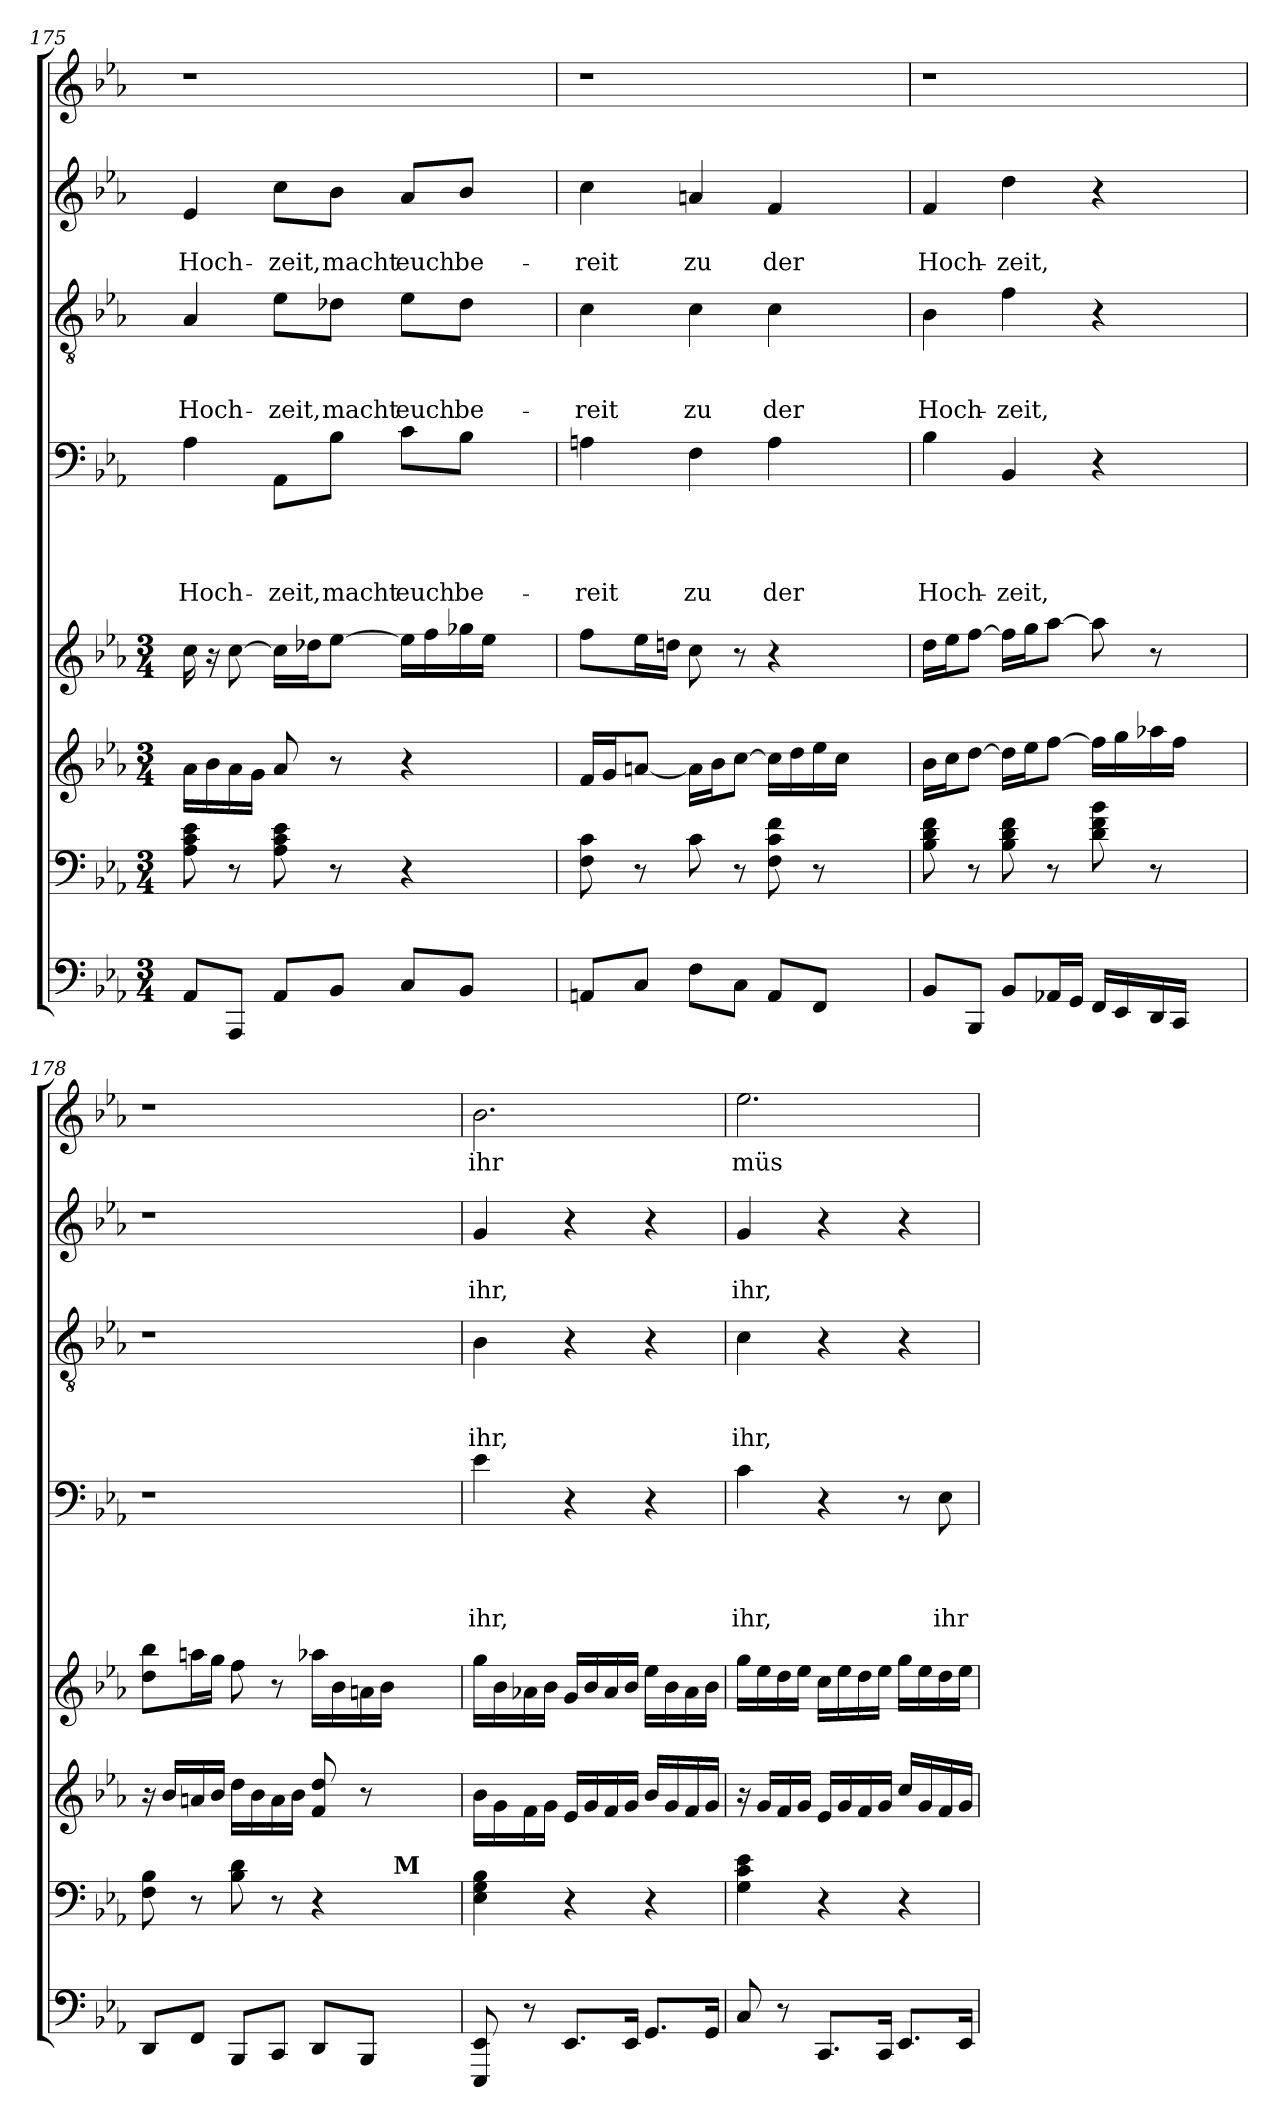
**kern	**kern	**kern	**kern	**kern	**text	**text	**text	**text	**kern	**text	**text	**text	**kern	**text	**text	**kern	**text
*part8	*part7	*part6	*part5	*part4	*part4	*part4	*part4	*part4	*part3	*part3	*part3	*part3	*part2	*part2	*part2	*part1	*part1
*staff8	*staff7	*staff6	*staff5	*staff4	*staff4	*staff4	*staff4	*staff4	*staff3	*staff3	*staff3	*staff3	*staff2	*staff2	*staff2	*staff1	*staff1
*clefF4	*clefF4	*clefG2	*clefG2	*clefF4	*	*	*	*	*clefGv2	*	*	*	*clefG2	*	*	*clefG2	*
*k[b-e-a-]	*k[b-e-a-]	*k[b-e-a-]	*k[b-e-a-]	*k[b-e-a-]	*	*	*	*	*k[b-e-a-]	*	*	*	*k[b-e-a-]	*	*	*k[b-e-a-]	*
*E-:	*E-:	*E-:	*E-:	*E-:	*	*	*	*	*E-:	*	*	*	*E-:	*	*	*E-:	*
*M3/4	*M3/4	*M3/4	*M3/4	*	*	*	*	*	*	*	*	*	*	*	*	*	*
=175	=175	=175	=175	=175	=175	=175	=175	=175	=175	=175	=175	=175	=175	=175	=175	=175	=175
!	!	!	!	!	!	!	!	!LO:LY:b	!	!	!	!LO:LY:b	!	!	!LO:LY:b	!LO:N:vis=1	!
8AA-/L	8A-\ 8c\ 8e-\	16a-\LL	16cc\	4A-\	.	.	.	Hoch-	4A-/	.	.	Hoch-	4e-/	.	Hoch-	1r	.
.	.	16b-\	16ra	.	.	.	.	.	.	.	.	.	.	.	.	.	.
8AAA-/J	8r	16a-\	[>8cc\	.	.	.	.	.	.	.	.	.	.	.	.	.	.
.	.	16g\JJ	.	.	.	.	.	.	.	.	.	.	.	.	.	.	.
!	!	!	!	!	!	!	!	!LO:LY:b	!	!	!	!LO:LY:b	!	!	!LO:LY:b	!	!
8AA-/L	8A-\ 8c\ 8e-\	8a-/	16cc\LL]	8AA-\L	.	.	.	-zeit,	8e-\L	.	.	-zeit,	8cc\L	.	-zeit,	.	.
.	.	.	16dd-X\J	.	.	.	.	.	.	.	.	.	.	.	.	.	.
!	!	!	!	!	!	!	!	!LO:LY:b	!	!	!	!LO:LY:b	!	!	!LO:LY:b	!	!
8BB-/J	8r	8r	[>8ee-\J	8B-\J	.	.	.	macht	8d-X\J	.	.	macht	8b-\J	.	macht	.	.
!	!	!	!	!	!	!	!	!LO:LY:b	!	!	!	!LO:LY:b	!	!	!LO:LY:b	!	!
8C/L	4r	4r	16ee-\LL]	8c\L	.	.	.	euch	8e-\L	.	.	euch	8a-/L	.	euch	.	.
.	.	.	16ff\	.	.	.	.	.	.	.	.	.	.	.	.	.	.
!	!	!	!	!	!	!	!	!LO:LY:b	!	!	!	!LO:LY:b	!	!	!LO:LY:b	!	!
8BB-/J	.	.	16gg-X\	8B-\J	.	.	.	be-	8d-\J	.	.	be-	8b-/J	.	be-	.	.
.	.	.	16ee-\JJ	.	.	.	.	.	.	.	.	.	.	.	.	.	.
4ryy	4ryy	4ryy	4ryy	4ryy	.	.	.	.	4ryy	.	.	.	4ryy	.	.	.	.
!!LO:PB:g=z
=176	=176	=176	=176	=176	=176	=176	=176	=176	=176	=176	=176	=176	=176	=176	=176	=176	=176
!	!	!	!	!	!	!	!	!LO:LY:b	!	!	!	!LO:LY:b	!	!	!LO:LY:b	!LO:N:vis=1	!
8AAn/L	8F\ 8c\	16f/LL	8ff\L	4An\	.	.	.	-reit	4c\	.	.	-reit	4cc\	.	-reit	1r	.
.	.	16g/J	.	.	.	.	.	.	.	.	.	.	.	.	.	.	.
8C/J	8r	[<8an/J	16ee-\L	.	.	.	.	.	.	.	.	.	.	.	.	.	.
.	.	.	16ddn\JJ	.	.	.	.	.	.	.	.	.	.	.	.	.	.
!	!	!	!	!	!	!	!	!LO:LY:b	!	!	!	!LO:LY:b	!	!	!LO:LY:b	!	!
8F\L	8c\	16a\LL]	8cc\	4F\	.	.	.	zu	4c\	.	.	zu	4an/	.	zu	.	.
.	.	16b-\J	.	.	.	.	.	.	.	.	.	.	.	.	.	.	.
8C\J	8r	[>8cc\J	8r	.	.	.	.	.	.	.	.	.	.	.	.	.	.
!	!	!	!	!	!	!	!	!LO:LY:b	!	!	!	!LO:LY:b	!	!	!LO:LY:b	!	!
8AA/L	8F\ 8c\ 8f\	16cc\LL]	4r	4A\	.	.	.	der	4c\	.	.	der	4f/	.	der	.	.
.	.	16dd\	.	.	.	.	.	.	.	.	.	.	.	.	.	.	.
8FF/J	8r	16ee-\	.	.	.	.	.	.	.	.	.	.	.	.	.	.	.
.	.	16cc\JJ	.	.	.	.	.	.	.	.	.	.	.	.	.	.	.
4ryy	4ryy	4ryy	4ryy	4ryy	.	.	.	.	4ryy	.	.	.	4ryy	.	.	.	.
=177	=177	=177	=177	=177	=177	=177	=177	=177	=177	=177	=177	=177	=177	=177	=177	=177	=177
!	!	!	!	!	!	!	!	!LO:LY:b	!	!	!	!LO:LY:b	!	!	!LO:LY:b	!LO:N:vis=1	!
8BB-/L	8B-\ 8d\ 8f\	16b-\LL	16dd\LL	4B-\	.	.	.	Hoch-	4B-\	.	.	Hoch-	4f/	.	Hoch-	1r	.
.	.	16cc\J	16ee-\J	.	.	.	.	.	.	.	.	.	.	.	.	.	.
8BBB-/J	8r	[>8dd\J	[>8ff\J	.	.	.	.	.	.	.	.	.	.	.	.	.	.
!	!	!	!	!	!	!	!	!LO:LY:b	!	!	!	!LO:LY:b	!	!	!LO:LY:b	!	!
8BB-/L	8B-\ 8d\ 8f\	16dd\LL]	16ff\LL]	4BB-/	.	.	.	-zeit,	4f\	.	.	-zeit,	4dd\	.	-zeit,	.	.
.	.	16ee-\J	16gg\J	.	.	.	.	.	.	.	.	.	.	.	.	.	.
16AA-X/L	8r	[>8ff\J	[>8aa-\J	.	.	.	.	.	.	.	.	.	.	.	.	.	.
16GG/JJ	.	.	.	.	.	.	.	.	.	.	.	.	.	.	.	.	.
16FF/LL	8d\ 8f\ 8b-\	16ff\LL]	8aa-\]	4r	.	.	.	.	4r	.	.	.	4r	.	.	.	.
16EE-/	.	16gg\	.	.	.	.	.	.	.	.	.	.	.	.	.	.	.
16DD/	8r	16aa-X\	8r	.	.	.	.	.	.	.	.	.	.	.	.	.	.
16CC/JJ	.	16ff\JJ	.	.	.	.	.	.	.	.	.	.	.	.	.	.	.
4ryy	4ryy	4ryy	4ryy	4ryy	.	.	.	.	4ryy	.	.	.	4ryy	.	.	.	.
=178	=178	=178	=178	=178	=178	=178	=178	=178	=178	=178	=178	=178	=178	=178	=178	=178	=178
!	!	!	!	!LO:N:vis=1	!	!	!	!	!LO:N:vis=1	!	!	!	!LO:N:vis=1	!	!	!LO:N:vis=1	!
*	*^	*	*	*	*	*	*	*	*	*	*	*	*	*	*	*	*
8DD/L	8F\ 8B-\	2ryy	16ra	8dd\ 8bb-\L	1r	.	.	.	.	1r	.	.	.	1r	.	.	1r	.
.	.	.	16b-/LL	.	.	.	.	.	.	.	.	.	.	.	.	.	.	.
8FF/J	8r	.	16an/	16aan\L	.	.	.	.	.	.	.	.	.	.	.	.	.	.
.	.	.	16b-/JJ	16gg\JJ	.	.	.	.	.	.	.	.	.	.	.	.	.	.
8BBB-/L	8B-\ 8d\	.	16dd\LL	8ff\	.	.	.	.	.	.	.	.	.	.	.	.	.	.
.	.	.	16b-\	.	.	.	.	.	.	.	.	.	.	.	.	.	.	.
8CC/J	8r	.	16a\	8r	.	.	.	.	.	.	.	.	.	.	.	.	.	.
.	.	.	16b-\JJ	.	.	.	.	.	.	.	.	.	.	.	.	.	.	.
8DD/L	4r	8..ryy	8f/ 8dd/	16aa-X\LL	.	.	.	.	.	.	.	.	.	.	.	.	.	.
.	.	.	.	16b-\	.	.	.	.	.	.	.	.	.	.	.	.	.	.
8BBB-/J	.	.	8r	16an\	.	.	.	.	.	.	.	.	.	.	.	.	.	.
.	.	.	.	16b-\JJ	.	.	.	.	.	.	.	.	.	.	.	.	.	.
!	!	!LO:TX:a:B:t=M	!	!	!	!	!	!	!	!	!	!	!	!	!	!	!	!
.	.	4ryy	.	.	.	.	.	.	.	.	.	.	.	.	.	.	.	.
4ryy	4ryy	.	4ryy	4ryy	.	.	.	.	.	.	.	.	.	.	.	.	.	.
.	.	32ryy	.	.	.	.	.	.	.	.	.	.	.	.	.	.	.	.
=179	=179	=179	=179	=179	=179	=179	=179	=179	=179	=179	=179	=179	=179	=179	=179	=179	=179	=179
!	!	!	!	!	!	!	!	!	!LO:LY:b	!	!	!	!LO:LY:b	!	!	!LO:LY:b	!	!LO:LY:b
*	*v	*v	*	*	*	*	*	*	*	*	*	*	*	*	*	*	*	*
8EEE-/ 8EE-/	4E-\ 4G\ 4B-\	16b-\LL	16gg\LL	4e-\	.	.	.	ihr,	4B-\	.	.	ihr,	4g/	.	ihr,	2.b-\	ihr
.	.	16g\	16b-\	.	.	.	.	.	.	.	.	.	.	.	.	.	.
8r	.	16f\	16a-X\	.	.	.	.	.	.	.	.	.	.	.	.	.	.
.	.	16g\JJ	16b-\JJ	.	.	.	.	.	.	.	.	.	.	.	.	.	.
8.EE-/L	4r	16e-/LL	16g/LL	4r	.	.	.	.	4r	.	.	.	4r	.	.	.	.
.	.	16g/	16b-/	.	.	.	.	.	.	.	.	.	.	.	.	.	.
.	.	16f/	16a-/	.	.	.	.	.	.	.	.	.	.	.	.	.	.
16EE-/Jk	.	16g/JJ	16b-/JJ	.	.	.	.	.	.	.	.	.	.	.	.	.	.
8.GG/L	4r	16b-/LL	16ee-\LL	4r	.	.	.	.	4r	.	.	.	4r	.	.	.	.
.	.	16g/	16b-\	.	.	.	.	.	.	.	.	.	.	.	.	.	.
.	.	16f/	16a-\	.	.	.	.	.	.	.	.	.	.	.	.	.	.
16GG/Jk	.	16g/JJ	16b-\JJ	.	.	.	.	.	.	.	.	.	.	.	.	.	.
=180	=180	=180	=180	=180	=180	=180	=180	=180	=180	=180	=180	=180	=180	=180	=180	=180	=180
!	!	!	!	!	!	!	!	!LO:LY:b	!	!	!	!LO:LY:b	!	!	!LO:LY:b	!	!LO:LY:b
8C/	4G\ 4c\ 4e-\	16ra	16gg\LL	4c\	.	.	.	ihr,	4c\	.	.	ihr,	4g/	.	ihr,	2.ee-\	müs-
.	.	16g/LL	16ee-\	.	.	.	.	.	.	.	.	.	.	.	.	.	.
8r	.	16f/	16dd\	.	.	.	.	.	.	.	.	.	.	.	.	.	.
.	.	16g/JJ	16ee-\JJ	.	.	.	.	.	.	.	.	.	.	.	.	.	.
8.CC/L	4r	16e-/LL	16cc\LL	4r	.	.	.	.	4r	.	.	.	4r	.	.	.	.
.	.	16g/	16ee-\	.	.	.	.	.	.	.	.	.	.	.	.	.	.
.	.	16f/	16dd\	.	.	.	.	.	.	.	.	.	.	.	.	.	.
16CC/Jk	.	16g/JJ	16ee-\JJ	.	.	.	.	.	.	.	.	.	.	.	.	.	.
8.EE-/L	4r	16cc/LL	16gg\LL	8r	.	.	.	.	4r	.	.	.	4r	.	.	.	.
.	.	16g/	16ee-\	.	.	.	.	.	.	.	.	.	.	.	.	.	.
!	!	!	!	!	!	!	!	!LO:LY:b	!	!	!	!	!	!	!	!	!
.	.	16f/	16dd\	8E-\	.	.	.	ihr	.	.	.	.	.	.	.	.	.
16EE-/Jk	.	16g/JJ	16ee-\JJ	.	.	.	.	.	.	.	.	.	.	.	.	.	.
=	=	=	=	=	=	=	=	=	=	=	=	=	=	=	=	=	=
*-	*-	*-	*-	*-	*-	*-	*-	*-	*-	*-	*-	*-	*-	*-	*-	*-	*-
